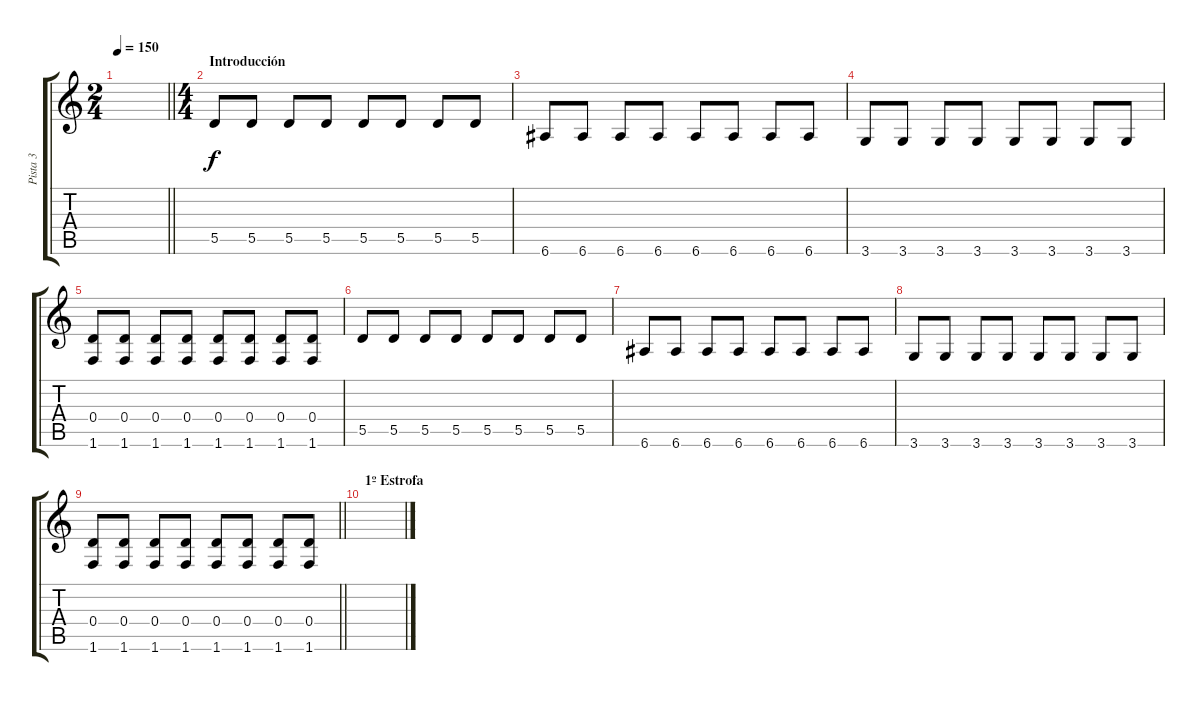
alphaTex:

\track ("Pista 3" "Pista 3") {instrument distortionguitar}
\staff {score tabs}
\tuning (E4 B3 G3 D3 A2 E2) {hide}
\ts (2 4)
\tempo 150
\clef g2
\barLineRight lightlight
\ks c
|
\ts (4 4)
\section ("" "Introducción")
5.5.8 5.5.8 5.5.8 5.5.8 5.5.8 5.5.8 5.5.8 5.5.8 |
6.6.8 6.6.8 6.6.8 6.6.8 6.6.8 6.6.8 6.6.8 6.6.8 |
3.6.8 3.6.8 3.6.8 3.6.8 3.6.8 3.6.8 3.6.8 3.6.8 |
(0.4 1.6).8 (0.4 1.6).8 (0.4 1.6).8 (0.4 1.6).8 (0.4 1.6).8 (0.4 1.6).8 (0.4 1.6).8 (0.4 1.6).8 |
5.5.8 5.5.8 5.5.8 5.5.8 5.5.8 5.5.8 5.5.8 5.5.8 |
6.6.8 6.6.8 6.6.8 6.6.8 6.6.8 6.6.8 6.6.8 6.6.8 |
3.6.8 3.6.8 3.6.8 3.6.8 3.6.8 3.6.8 3.6.8 3.6.8 |
\barLineRight lightlight
(0.4 1.6).8 (0.4 1.6).8 (0.4 1.6).8 (0.4 1.6).8 (0.4 1.6).8 (0.4 1.6).8 (0.4 1.6).8 (0.4 1.6).8 |
\section ("" "1º Estrofa")
